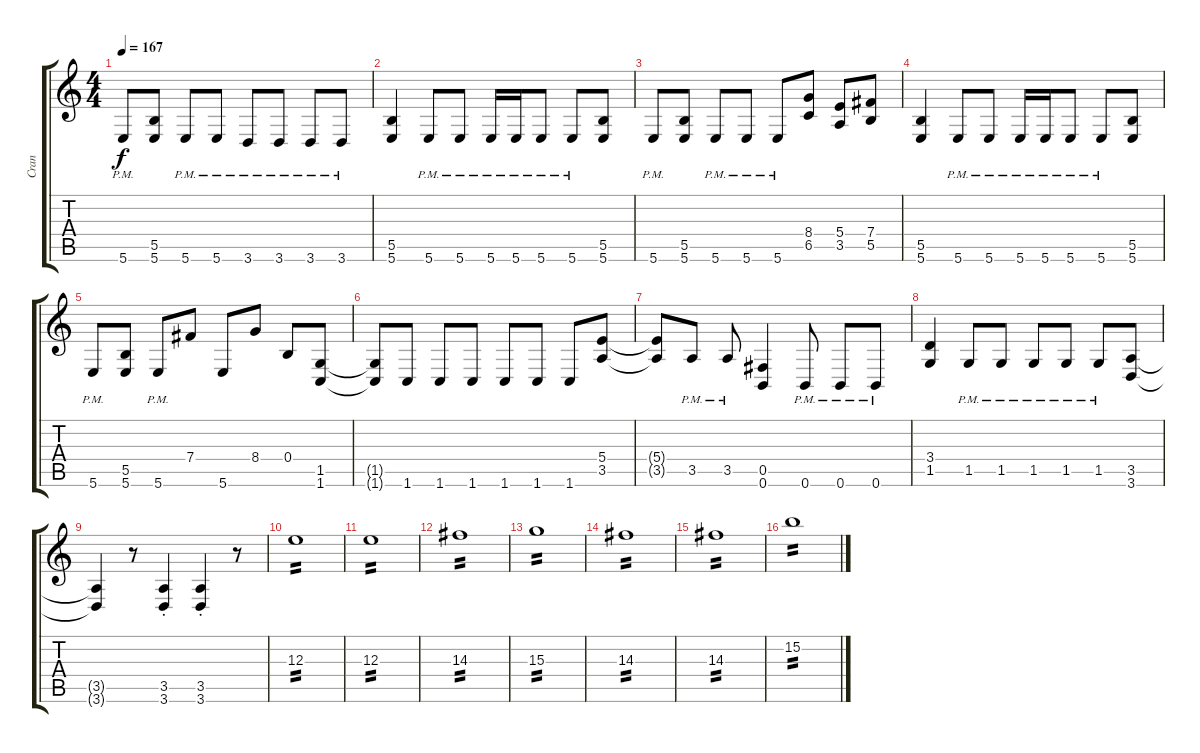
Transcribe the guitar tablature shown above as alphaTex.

\track ("Cran" "Cran") {instrument distortionguitar}
\staff {score tabs}
\tuning (Db4 Ab3 E3 B2 Gb2 B1) {hide}
\ts (4 4)
\tempo 167
\clef g2
\ks c
5.6{pm}.8{dy f} (5.5 5.6).8 5.6{pm}.8 5.6{pm}.8 3.6{pm}.8 3.6{pm}.8 3.6{pm}.8 3.6{pm}.8 |
(5.5 5.6).4 5.6{pm}.8 5.6{pm}.8 5.6{pm}.16 5.6{pm}.16 5.6{pm}.8 5.6{pm}.8 (5.5 5.6).8 |
5.6{pm}.8 (5.5 5.6).8 5.6{pm}.8 5.6{pm}.8 5.6{pm}.8 (8.4 6.5).8 (5.4 3.5).8 (7.4 5.5).8 |
(5.5 5.6).4 5.6{pm}.8 5.6{pm}.8 5.6{pm}.16 5.6{pm}.16 5.6{pm}.8 5.6{pm}.8 (5.5 5.6).8 |
5.6{pm}.8 (5.5 5.6).8 5.6{pm}.8 7.4.8 5.6.8 8.4.8 0.4.8 (1.5 1.6).8 |
(1.5{t} 1.6{t}).8 1.6.8 1.6.8 1.6.8 1.6.8 1.6.8 1.6.8 (5.4 3.5).8 |
(5.4{t} 3.5{t}).8 3.5{pm}.8 3.5{pm}.8 (0.5 0.6).4 0.6{pm}.8 0.6{pm}.8 0.6{pm}.8 |
(3.4 1.5).4 1.5{pm}.8 1.5{pm}.8 1.5{pm}.8 1.5{pm}.8 1.5{pm}.8 (3.5 3.6).8 |
(3.5{t} 3.6{t}).4 r.8 (3.5{st} 3.6{st}).4 (3.5{st} 3.6{st}).4 r.8 |
12.3.1{tp 2} |
12.3.1{tp 2} |
14.3.1{tp 2} |
15.3.1{tp 2} |
14.3.1{tp 2} |
14.3.1{tp 2} |
15.2.1{tp 2}
